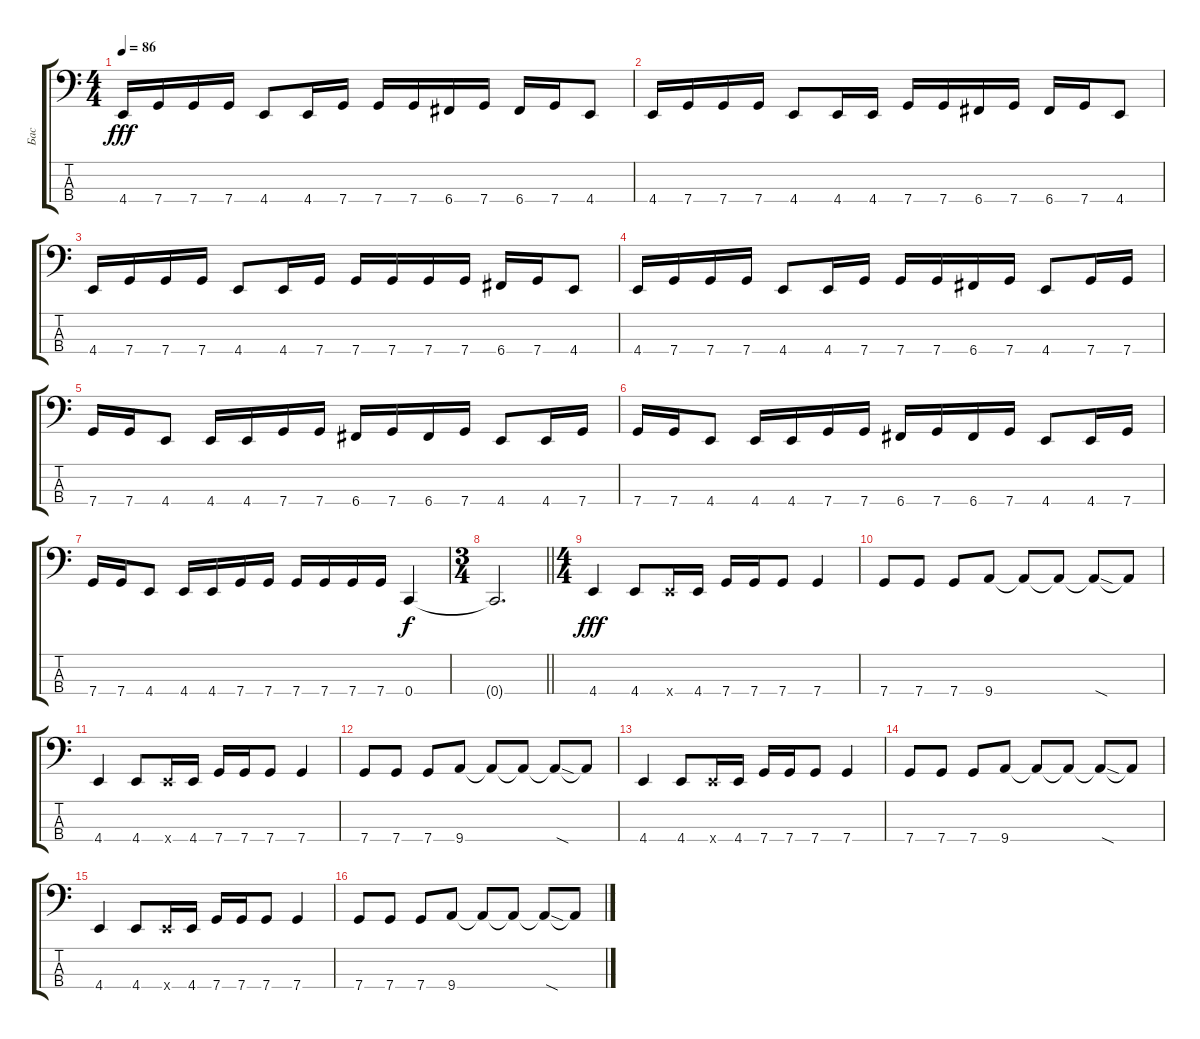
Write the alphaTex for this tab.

\track ("Бас" "Бас") {instrument electricbassfinger}
\staff {score tabs}
\tuning (F2 C2 G1 C1) {hide}
\ts (4 4)
\tempo 86
\clef f4
\ks c
4.4.16{dy fff} 7.4.16 7.4.16 7.4.16 4.4.8 4.4.16 7.4.16 7.4.16 7.4.16 6.4.16 7.4.16 6.4.16 7.4.16 4.4.8 |
4.4.16 7.4.16 7.4.16 7.4.16 4.4.8 4.4.16 4.4.16 7.4.16 7.4.16 6.4.16 7.4.16 6.4.16 7.4.16 4.4.8 |
4.4.16 7.4.16 7.4.16 7.4.16 4.4.8 4.4.16 7.4.16 7.4.16 7.4.16 7.4.16 7.4.16 6.4.16 7.4.16 4.4.8 |
4.4.16 7.4.16 7.4.16 7.4.16 4.4.8 4.4.16 7.4.16 7.4.16 7.4.16 6.4.16 7.4.16 4.4.8 7.4.16 7.4.16 |
7.4.16 7.4.16 4.4.8 4.4.16 4.4.16 7.4.16 7.4.16 6.4.16 7.4.16 6.4.16 7.4.16 4.4.8 4.4.16 7.4.16 |
7.4.16 7.4.16 4.4.8 4.4.16 4.4.16 7.4.16 7.4.16 6.4.16 7.4.16 6.4.16 7.4.16 4.4.8 4.4.16 7.4.16 |
7.4.16 7.4.16 4.4.8 4.4.16 4.4.16 7.4.16 7.4.16 7.4.16 7.4.16 7.4.16 7.4.16 0.4.4{dy f} |
\ts (3 4)
\barLineRight lightlight
0.4{t}.2{d} |
\ts (4 4)
4.4.4{dy fff} 4.4.8 4.4{x}.16 4.4.16 7.4.16 7.4.16 7.4.8 7.4.4 |
7.4.8 7.4.8 7.4.8 9.4.8 9.4{t}.8 9.4{t}.8 9.4{sod t}.8 9.4{t}.8 |
4.4.4 4.4.8 4.4{x}.16 4.4.16 7.4.16 7.4.16 7.4.8 7.4.4 |
7.4.8 7.4.8 7.4.8 9.4.8 9.4{t}.8 9.4{t}.8 9.4{sod t}.8 9.4{t}.8 |
4.4.4 4.4.8 4.4{x}.16 4.4.16 7.4.16 7.4.16 7.4.8 7.4.4 |
7.4.8 7.4.8 7.4.8 9.4.8 9.4{t}.8 9.4{t}.8 9.4{sod t}.8 9.4{t}.8 |
4.4.4 4.4.8 4.4{x}.16 4.4.16 7.4.16 7.4.16 7.4.8 7.4.4 |
7.4.8 7.4.8 7.4.8 9.4.8 9.4{t}.8 9.4{t}.8 9.4{sod t}.8 9.4{t}.8
